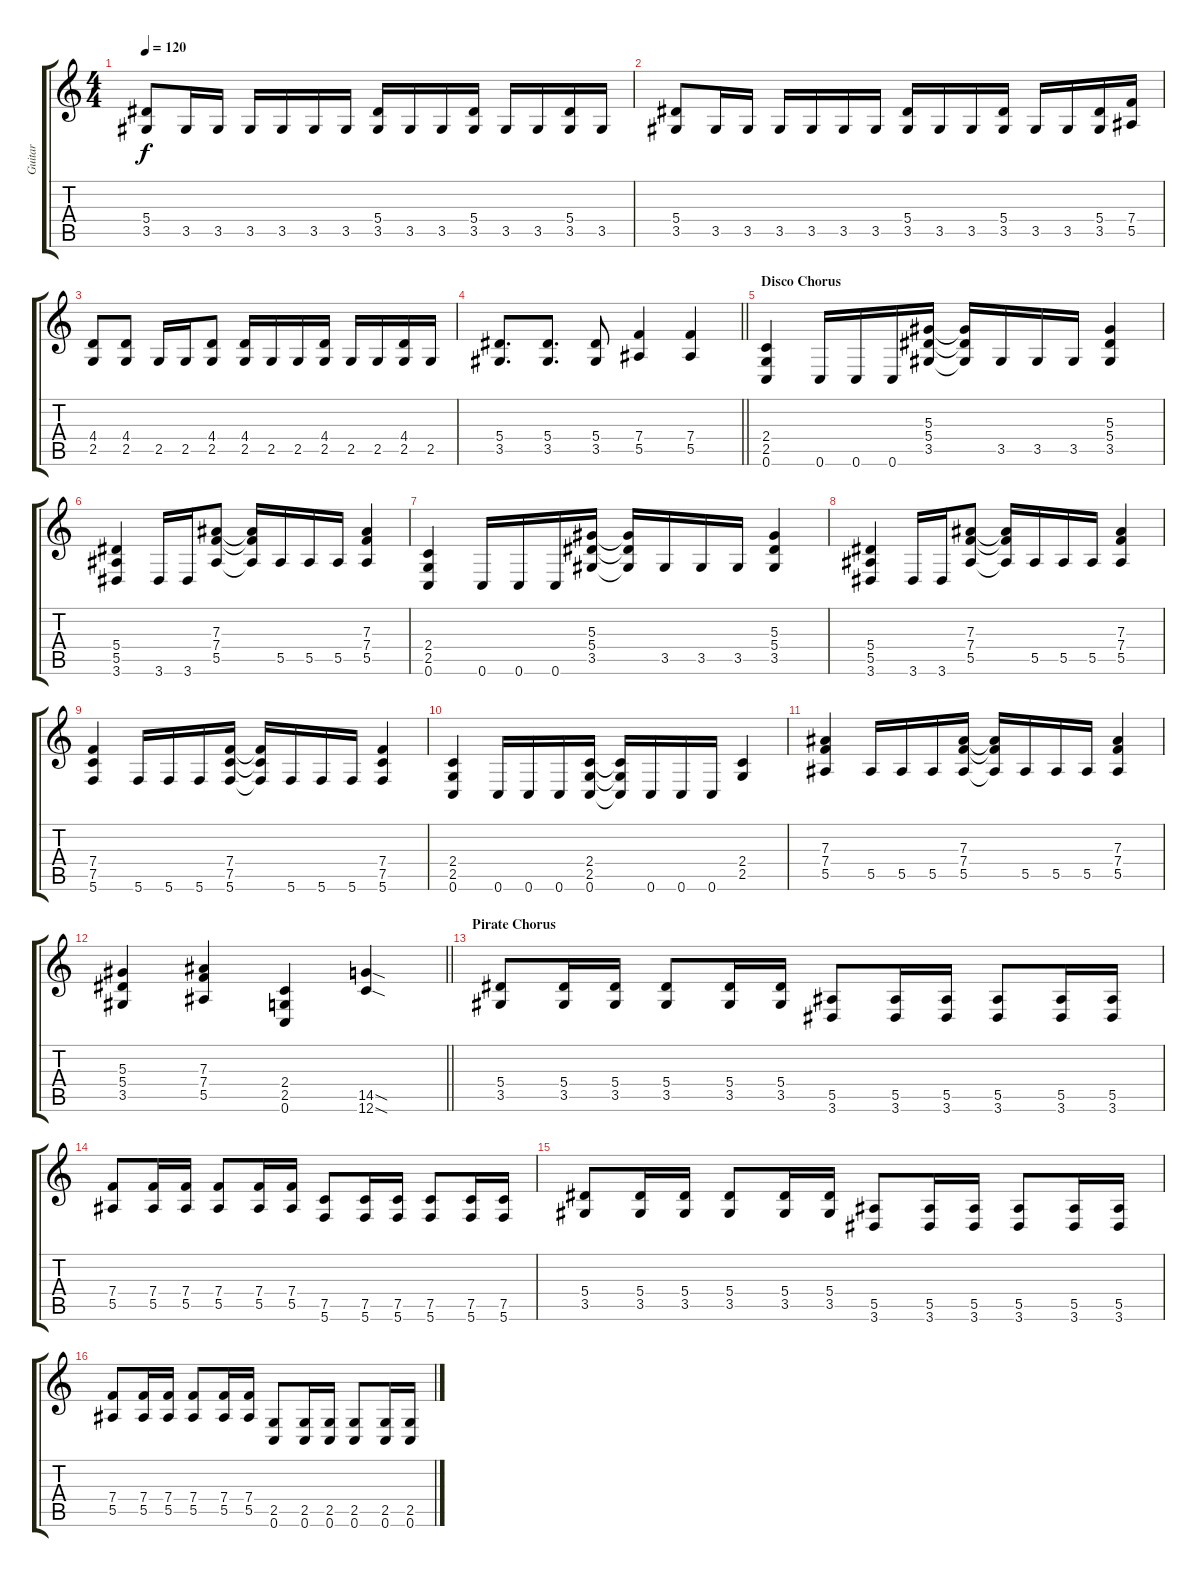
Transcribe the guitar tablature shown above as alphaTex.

\track ("Guitar" "Guitar") {instrument distortionguitar}
\staff {score tabs}
\tuning (C4 G3 Eb3 Bb2 F2 C2) {hide}
\ts (4 4)
\tempo 120
\clef g2
\ks c
(5.4 3.5).8{dy f} 3.5.16 3.5.16 3.5.16 3.5.16 3.5.16 3.5.16 (5.4 3.5).16 3.5.16 3.5.16 (5.4 3.5).16 3.5.16 3.5.16 (5.4 3.5).16 3.5.16 |
(5.4 3.5).8 3.5.16 3.5.16 3.5.16 3.5.16 3.5.16 3.5.16 (5.4 3.5).16 3.5.16 3.5.16 (5.4 3.5).16 3.5.16 3.5.16 (5.4 3.5).16 (7.4 5.5).16 |
(4.4 2.5).8 (4.4 2.5).8 2.5.16 2.5.16 (4.4 2.5).8 (4.4 2.5).16 2.5.16 2.5.16 (4.4 2.5).16 2.5.16 2.5.16 (4.4 2.5).16 2.5.16 |
\barLineRight lightlight
(5.4 3.5).8{d} (5.4 3.5).8{d} (5.4 3.5).8 (7.4 5.5).4 (7.4 5.5).4 |
\section ("" "Disco Chorus")
(2.4 2.5 0.6).4 0.6.16 0.6.16 0.6.16 (5.3 5.4 3.5).16 (5.3{t} 5.4{t} 3.5{t}).16 3.5.16 3.5.16 3.5.16 (5.3 5.4 3.5).4 |
(5.4 5.5 3.6).4 3.6.16 3.6.16 (7.3 7.4 5.5).8 (7.3{t} 7.4{t} 5.5{t}).16 5.5.16 5.5.16 5.5.16 (7.3 7.4 5.5).4 |
(2.4 2.5 0.6).4 0.6.16 0.6.16 0.6.16 (5.3 5.4 3.5).16 (5.3{t} 5.4{t} 3.5{t}).16 3.5.16 3.5.16 3.5.16 (5.3 5.4 3.5).4 |
(5.4 5.5 3.6).4 3.6.16 3.6.16 (7.3 7.4 5.5).8 (7.3{t} 7.4{t} 5.5{t}).16 5.5.16 5.5.16 5.5.16 (7.3 7.4 5.5).4 |
(7.4 7.5 5.6).4 5.6.16 5.6.16 5.6.16 (7.4 7.5 5.6).16 (7.4{t} 7.5{t} 5.6{t}).16 5.6.16 5.6.16 5.6.16 (7.4 7.5 5.6).4 |
(2.4 2.5 0.6).4 0.6.16 0.6.16 0.6.16 (2.4 2.5 0.6).16 (2.4{t} 2.5{t} 0.6{t}).16 0.6.16 0.6.16 0.6.16 (2.4 2.5).4 |
(7.3 7.4 5.5).4 5.5.16 5.5.16 5.5.16 (7.3 7.4 5.5).16 (7.3{t} 7.4{t} 5.5{t}).16 5.5.16 5.5.16 5.5.16 (7.3 7.4 5.5).4 |
\barLineRight lightlight
(5.3 5.4 3.5).4 (7.3 7.4 5.5).4 (2.4 2.5 0.6).4 (14.5{sod} 12.6{sod}).4 |
\section ("" "Pirate Chorus")
(5.4 3.5).8 (5.4 3.5).16 (5.4 3.5).16 (5.4 3.5).8 (5.4 3.5).16 (5.4 3.5).16 (5.5 3.6).8 (5.5 3.6).16 (5.5 3.6).16 (5.5 3.6).8 (5.5 3.6).16 (5.5 3.6).16 |
(7.4 5.5).8 (7.4 5.5).16 (7.4 5.5).16 (7.4 5.5).8 (7.4 5.5).16 (7.4 5.5).16 (7.5 5.6).8 (7.5 5.6).16 (7.5 5.6).16 (7.5 5.6).8 (7.5 5.6).16 (7.5 5.6).16 |
(5.4 3.5).8 (5.4 3.5).16 (5.4 3.5).16 (5.4 3.5).8 (5.4 3.5).16 (5.4 3.5).16 (5.5 3.6).8 (5.5 3.6).16 (5.5 3.6).16 (5.5 3.6).8 (5.5 3.6).16 (5.5 3.6).16 |
(7.4 5.5).8 (7.4 5.5).16 (7.4 5.5).16 (7.4 5.5).8 (7.4 5.5).16 (7.4 5.5).16 (2.5 0.6).8 (2.5 0.6).16 (2.5 0.6).16 (2.5 0.6).8 (2.5 0.6).16 (2.5 0.6).16
